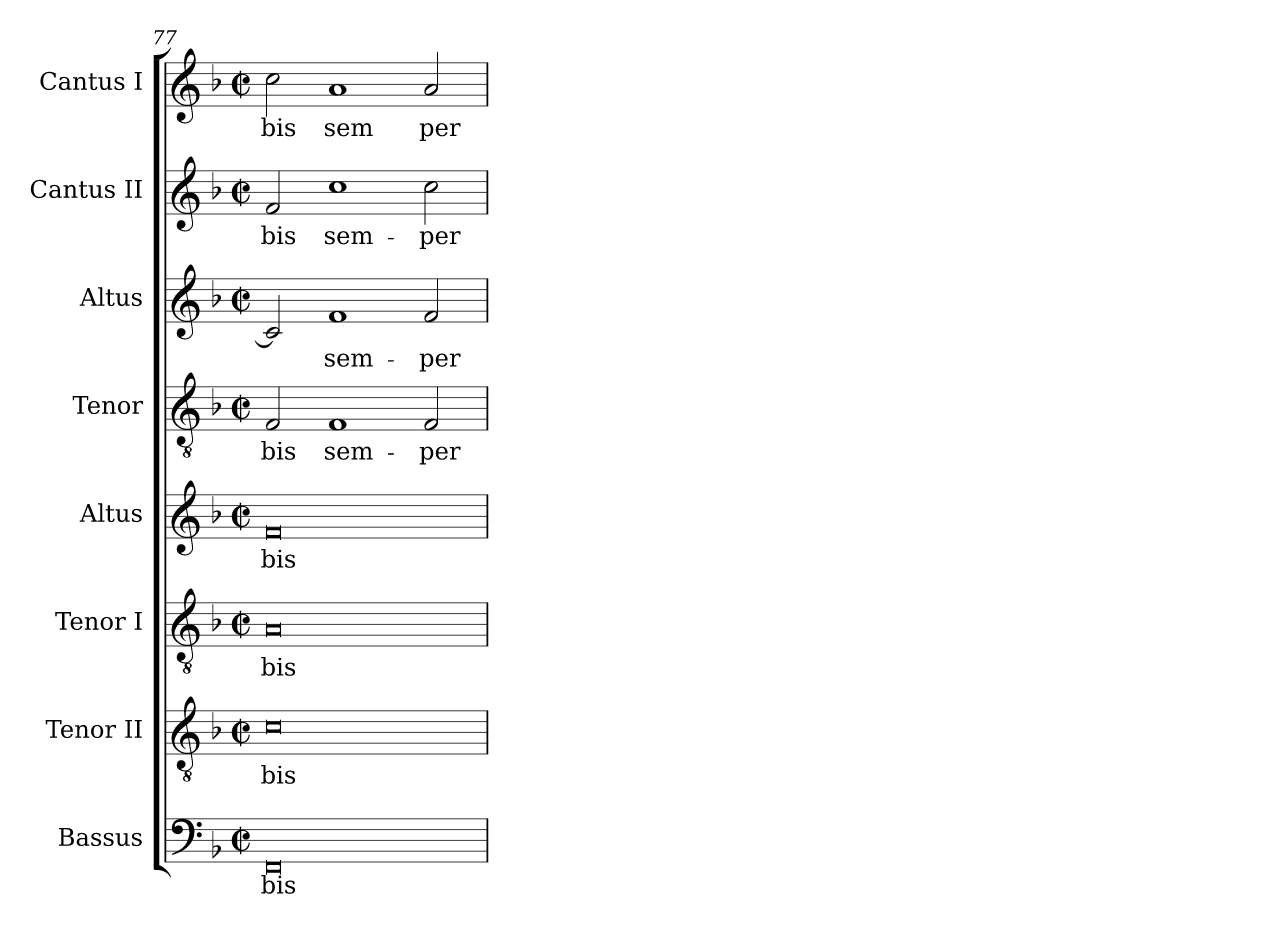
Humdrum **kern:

**kern	**text	**kern	**text	**kern	**text	**kern	**text	**kern	**text	**kern	**text	**kern	**text	**kern	**text
*part8	*part8	*part7	*part7	*part6	*part6	*part5	*part5	*part4	*part4	*part3	*part3	*part2	*part2	*part1	*part1
*staff8	*staff8	*staff7	*staff7	*staff6	*staff6	*staff5	*staff5	*staff4	*staff4	*staff3	*staff3	*staff2	*staff2	*staff1	*staff1
*I"Bassus	*	*I"Tenor II	*	*I"Tenor I	*	*I"Altus	*	*I"Tenor	*	*I"Altus	*	*I"Cantus II	*	*I"Cantus I	*
*clefF4	*	*clefGv2	*	*clefGv2	*	*clefG2	*	*clefGv2	*	*clefG2	*	*clefG2	*	*clefG2	*
*k[b-]	*	*k[b-]	*	*k[b-]	*	*k[b-]	*	*k[b-]	*	*k[b-]	*	*k[b-]	*	*k[b-]	*
*F:	*	*F:	*	*F:	*	*F:	*	*F:	*	*F:	*	*F:	*	*F:	*
*M2/2	*	*M2/2	*	*M2/2	*	*M2/2	*	*M2/2	*	*M2/2	*	*M2/2	*	*M2/2	*
*met(c|)	*	*met(c|)	*	*met(c|)	*	*met(c|)	*	*met(c|)	*	*met(c|)	*	*met(c|)	*	*met(c|)	*
=77	=77	=77	=77	=77	=77	=77	=77	=77	=77	=77	=77	=77	=77	=77	=77
!	!LO:LY:b:cj	!	!LO:LY:b:cj	!	!LO:LY:b:cj	!	!LO:LY:b:cj	!	!LO:LY:b:cj	!	!	!	!LO:LY:b:cj	!	!LO:LY:b:cj
0FF	-bis	0c	-bis	0A	bis	0f	-bis	2F/	-bis	2c/]	.	2f/	-bis	2cc\	bis
!	!	!	!	!	!	!	!	!	!LO:LY:b:cj	!	!LO:LY:b:cj	!	!LO:LY:b:cj	!	!LO:LY:b:cj
.	.	.	.	.	.	.	.	1F	sem-	1f	sem-	1cc	sem-	1a	sem
!	!	!	!	!	!	!	!	!	!LO:LY:b:cj	!	!LO:LY:b:cj	!	!LO:LY:b:cj	!	!LO:LY:b:cj
.	.	.	.	.	.	.	.	2F/	-per	2f/	-per	2cc\	-per	2a/	per
=	=	=	=	=	=	=	=	=	=	=	=	=	=	=	=
*-	*-	*-	*-	*-	*-	*-	*-	*-	*-	*-	*-	*-	*-	*-	*-
